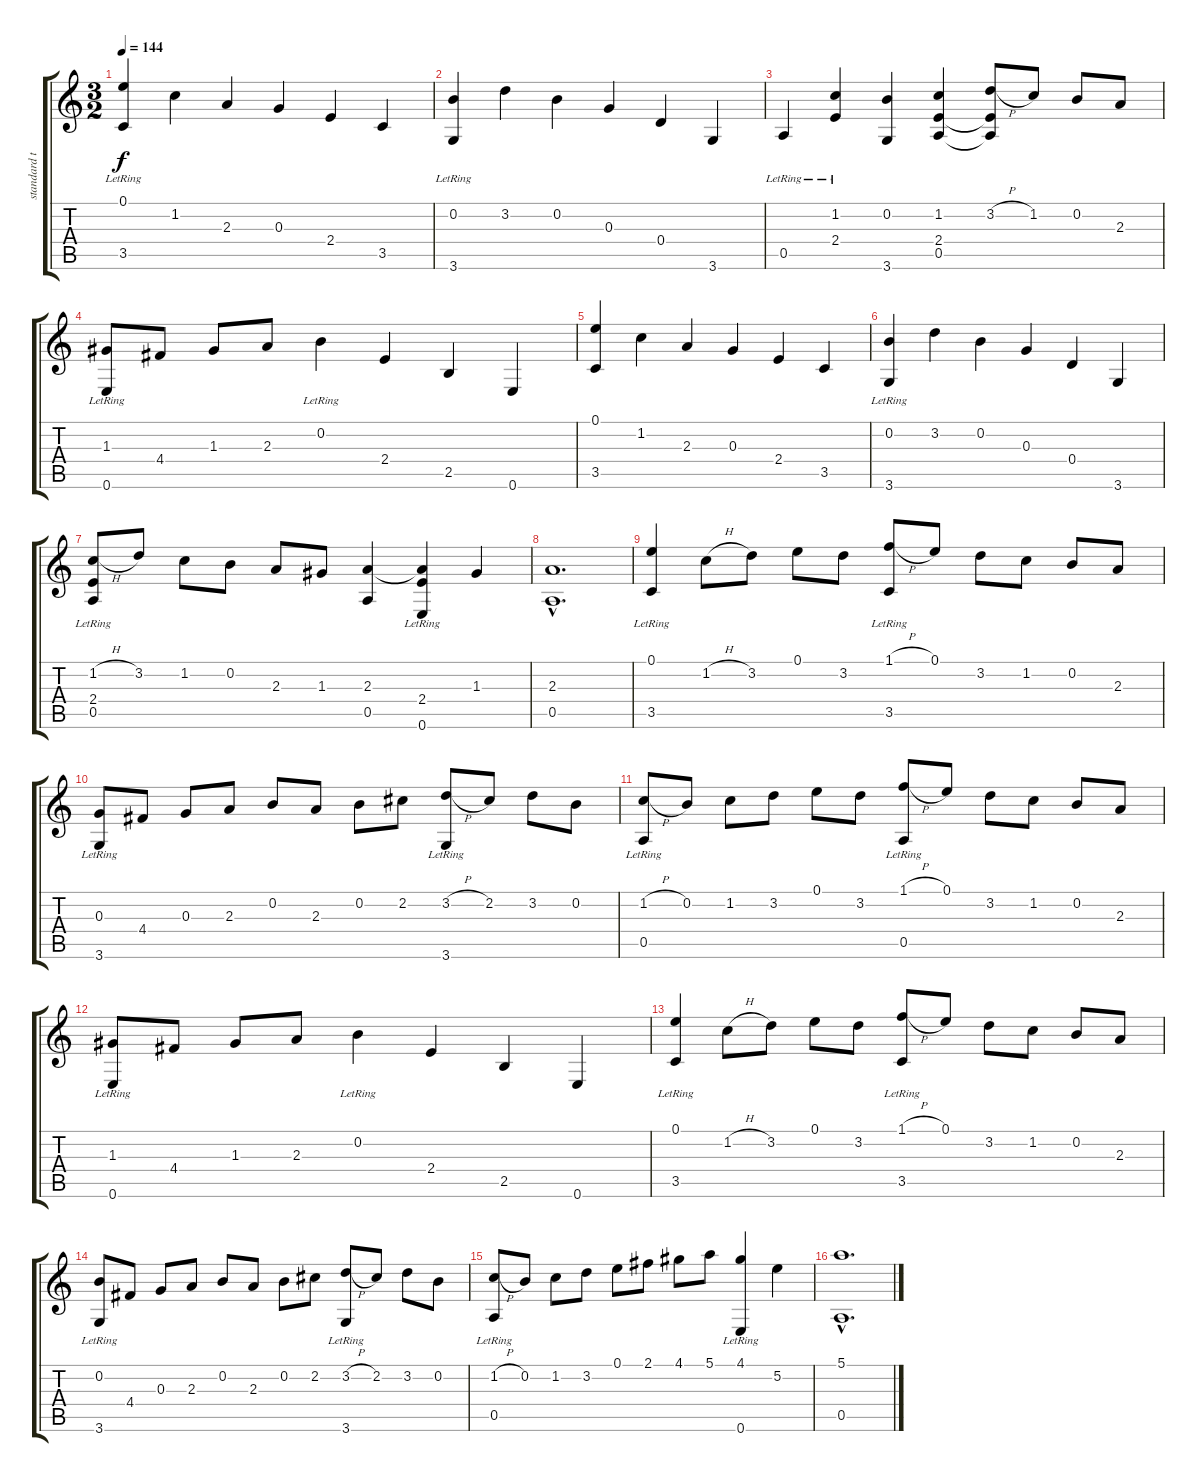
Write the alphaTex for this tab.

\track ("standard tuning" "standard t") {instrument acousticguitarnylon}
\staff {score tabs}
\tuning (E4 B3 G3 D3 A2 E2) {hide}
\ts (3 2)
\tempo 144
\clef g2
\ks c
(0.1 3.5{lr}).4{dy f instrument acousticguitarnylon} 1.2.4 2.3.4 0.3.4 2.4.4 3.5.4 |
(0.2 3.6{lr}).4 3.2.4 0.2.4 0.3.4 0.4.4 3.6.4 |
0.5{lr}.4 (1.2 2.4{lr}).4 (0.2 3.6).4 (1.2 2.4 0.5).4 (3.2{h} 2.4{t} 0.5{t}).8 1.2.8 0.2.8 2.3.8 |
(1.3 0.6{lr}).8 4.4.8 1.3.8 2.3.8 0.2{lr}.4 2.4.4 2.5.4 0.6.4 |
(0.1 3.5).4 1.2.4 2.3.4 0.3.4 2.4.4 3.5.4 |
(0.2 3.6{lr}).4 3.2.4 0.2.4 0.3.4 0.4.4 3.6.4 |
(1.2{h} 2.4{lr} 0.5{lr}).8 3.2.8 1.2.8 0.2.8 2.3.8 1.3.8 (2.3 0.5).4 (2.3{t} 2.4{lr} 0.6{lr}).4 1.3.4 |
(2.3{hac} 0.5{hac}).1{d} |
(0.1 3.5{lr}).4 1.2{h}.8 3.2.8 0.1.8 3.2.8 (1.1{h} 3.5{lr}).8 0.1.8 3.2.8 1.2.8 0.2.8 2.3.8 |
(0.3 3.6{lr}).8 4.4.8 0.3.8 2.3.8 0.2.8 2.3.8 0.2.8 2.2.8 (3.2{h} 3.6{lr}).8 2.2.8 3.2.8 0.2.8 |
(1.2{h} 0.5{lr}).8 0.2.8 1.2.8 3.2.8 0.1.8 3.2.8 (1.1{h} 0.5{lr}).8 0.1.8 3.2.8 1.2.8 0.2.8 2.3.8 |
(1.3 0.6{lr}).8 4.4.8 1.3.8 2.3.8 0.2{lr}.4 2.4.4 2.5.4 0.6.4 |
(0.1 3.5{lr}).4 1.2{h}.8 3.2.8 0.1.8 3.2.8 (1.1{h} 3.5{lr}).8 0.1.8 3.2.8 1.2.8 0.2.8 2.3.8 |
(0.2 3.6{lr}).8 4.4.8 0.3.8 2.3.8 0.2.8 2.3.8 0.2.8 2.2.8 (3.2{h} 3.6{lr}).8 2.2.8 3.2.8 0.2.8 |
(1.2{h} 0.5{lr}).8 0.2.8 1.2.8 3.2.8 0.1.8 2.1.8 4.1.8 5.1.8 (4.1 0.6{lr}).4 5.2.4 |
(5.1{hac} 0.5{hac}).1{d}
